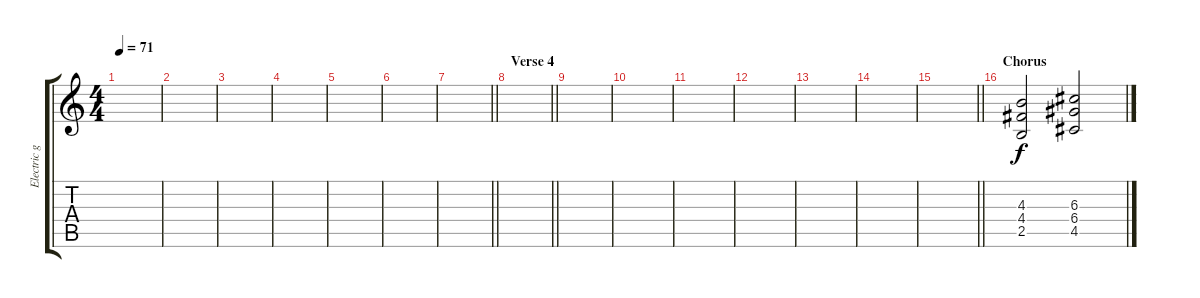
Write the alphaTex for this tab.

\track ("Electric guitar" "Electric g") {instrument distortionguitar}
\staff {score tabs}
\tuning (E4 B3 G3 D3 A2 E2) {hide}
\ts (4 4)
\section ("" "")
\tempo 71
\clef g2
\ks c
|
|
|
|
|
|
\barLineRight lightlight
|
\section ("" "Verse 4")
\barLineRight lightlight
|
\section ("" "")
|
|
|
|
|
|
\barLineRight lightlight
|
\section ("" "Chorus")
(4.3 4.4 2.5).2 (6.3 6.4 4.5).2
